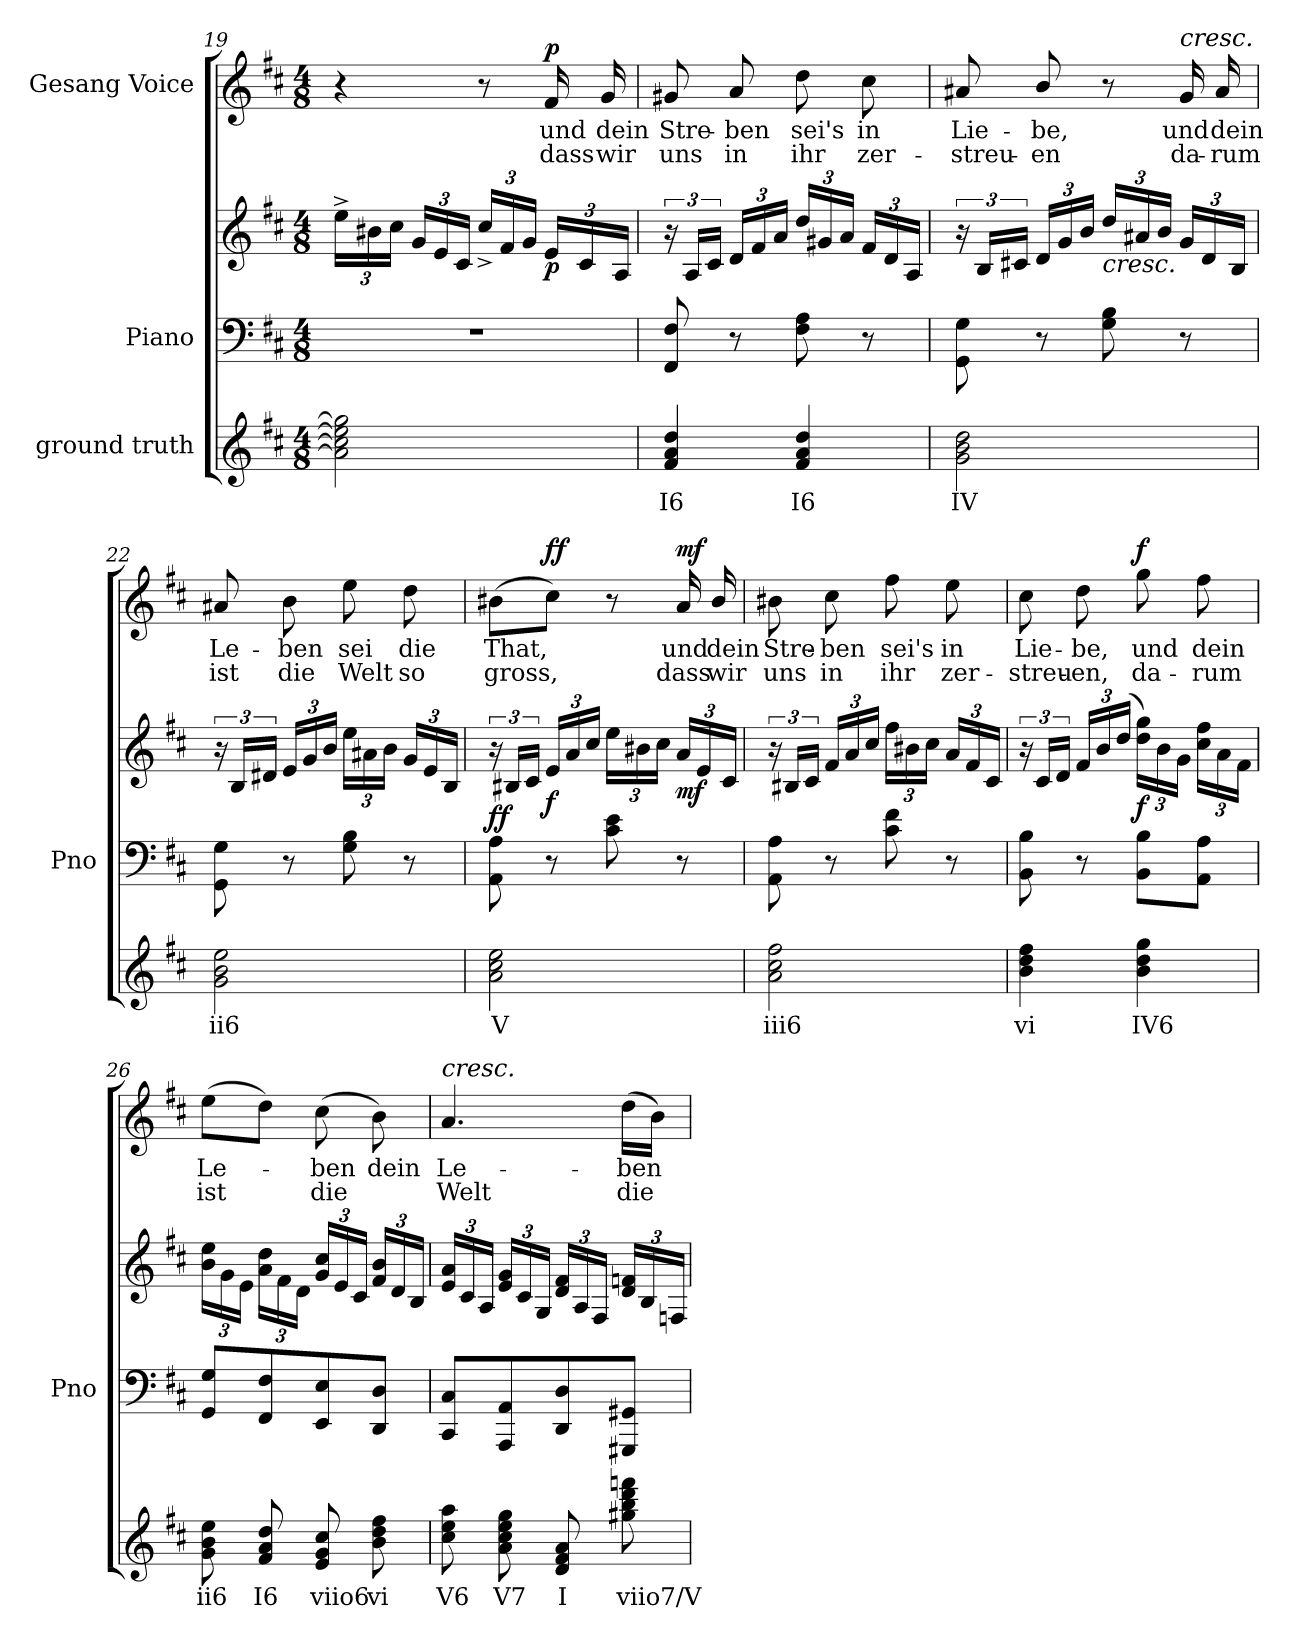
**kern	**text	**kern	**kern	**dynam	**kern	**text	**text	**dynam
*part3	*part3	*part2	*part2	*part2	*part1	*part1	*part1	*part1
*staff4	*staff4	*staff3	*staff2	*staff2/3	*staff1	*staff1	*staff1	*staff1
*I"ground truth	*	*I"Piano	*	*	*I"Gesang Voice	*	*	*
*	*	*I'Pno	*	*	*	*	*	*
*	*	*clefF4	*clefG2	*	*clefG2	*	*	*
*k[f#c#]	*	*k[f#c#]	*k[f#c#]	*	*k[f#c#]	*	*	*
*M4/8	*	*M4/8	*M4/8	*	*M4/8	*	*	*
=19	=19	=19	=19	=19	=19	=19	=19	=19
*	*	*	*Xbrackettup	*	*	*	*	*
2a] 2cc#] 2ee] 2gg]	.	2r	24ee^\LL	.	4r	.	.	.
.	.	.	24b#X\	.	.	.	.	.
.	.	.	24cc#\JJ	.	.	.	.	.
.	.	.	24g/LL	.	.	.	.	.
.	.	.	24e/	.	.	.	.	.
.	.	.	24c#/JJ	.	.	.	.	.
.	.	.	24cc#^/LL	.	8r	.	.	.
.	.	.	24f#/	.	.	.	.	.
.	.	.	24g/JJ	.	.	.	.	.
!	!	!	!	!LO:DY:b	!	!LO:LY:b	!LO:LY:b	!LO:DY:a
.	.	.	24e/LL	p	16f#/	und	dass	p
.	.	.	24c#/	.	.	.	.	.
!	!	!	!	!	!	!LO:LY:b	!LO:LY:b	!
.	.	.	.	.	16g/	dein	wir	.
.	.	.	24A/JJ	.	.	.	.	.
=20	=20	=20	=20	=20	=20	=20	=20	=20
*	*	*	*brackettup	*	*	*	*	*
!	!	!	!	!	!	!LO:LY:b	!LO:LY:b	!
4f# 4a 4dd	I6	8FF#/ 8F#/	24r	.	8g#X/	Stre-	uns	.
.	.	.	24A/LL	.	.	.	.	.
.	.	.	24c#/JJ	.	.	.	.	.
*	*	*	*Xbrackettup	*	*	*	*	*
!	!	!	!	!	!	!LO:LY:b	!LO:LY:b	!
.	.	8r	24d/LL	.	8a/	-ben	in	.
.	.	.	24f#/	.	.	.	.	.
.	.	.	24a/JJ	.	.	.	.	.
!	!	!	!	!	!	!LO:LY:b	!LO:LY:b	!
4f# 4a 4dd	I6	8F#\ 8A\	24dd/LL	.	8dd\	sei's	ihr	.
.	.	.	24g#X/	.	.	.	.	.
.	.	.	24a/JJ	.	.	.	.	.
!	!	!	!	!	!	!LO:LY:b	!LO:LY:b	!
.	.	8r	24f#/LL	.	8cc#\	in	zer-	.
.	.	.	24d/	.	.	.	.	.
.	.	.	24A/JJ	.	.	.	.	.
=21	=21	=21	=21	=21	=21	=21	=21	=21
*	*	*	*brackettup	*	*	*	*	*
!	!	!	!	!	!	!LO:LY:b	!LO:LY:b	!
2g 2b 2dd	IV	8GG\ 8G\	24r	.	8a#X/	Lie-	-streu-	.
.	.	.	24B/LL	.	.	.	.	.
.	.	.	24c#X/JJ	.	.	.	.	.
*	*	*	*Xbrackettup	*	*	*	*	*
!	!	!	!	!	!	!LO:LY:b	!LO:LY:b	!
.	.	8r	24d/LL	.	8b/	-be,	-en	.
.	.	.	24g/	.	.	.	.	.
.	.	.	24b/JJ	.	.	.	.	.
!	!	!	!LO:TX:b:i:t=cresc.	!	!	!	!	!
.	.	8G\ 8B\	24dd/LL	.	8r	.	.	.
.	.	.	24a#X/	.	.	.	.	.
.	.	.	24b/JJ	.	.	.	.	.
!	!	!	!	!	!LO:TX:a:i:t=cresc.	!	!	!
!	!	!	!	!	!	!LO:LY:b	!LO:LY:b	!
.	.	8r	24g/LL	.	16g/	und	da-	.
.	.	.	24d/	.	.	.	.	.
!	!	!	!	!	!	!LO:LY:b	!LO:LY:b	!
.	.	.	.	.	16a#/	dein	-rum	.
.	.	.	24B/JJ	.	.	.	.	.
=22	=22	=22	=22	=22	=22	=22	=22	=22
*	*	*	*brackettup	*	*	*	*	*
!	!	!	!	!	!	!LO:LY:b	!LO:LY:b	!
2g 2b 2ee	ii6	8GG\ 8G\	24r	.	8a#X/	Le-	ist	.
.	.	.	24B/LL	.	.	.	.	.
.	.	.	24d#X/JJ	.	.	.	.	.
*	*	*	*Xbrackettup	*	*	*	*	*
!	!	!	!	!	!	!LO:LY:b	!LO:LY:b	!
.	.	8r	24e/LL	.	8b\	-ben	die	.
.	.	.	24g/	.	.	.	.	.
.	.	.	24b/JJ	.	.	.	.	.
!	!	!	!	!	!	!LO:LY:b	!LO:LY:b	!
.	.	8G\ 8B\	24ee\LL	.	8ee\	sei	Welt	.
.	.	.	24a#X\	.	.	.	.	.
.	.	.	24b\JJ	.	.	.	.	.
!	!	!	!	!	!	!LO:LY:b	!LO:LY:b	!
.	.	8r	24g/LL	.	8dd\	die	so	.
.	.	.	24e/	.	.	.	.	.
.	.	.	24B/JJ	.	.	.	.	.
=23	=23	=23	=23	=23	=23	=23	=23	=23
*	*	*	*brackettup	*	*	*	*	*
!	!	!	!	!LO:DY:b	!	!LO:LY:b	!LO:LY:b	!
2a 2cc# 2ee	V	8AA\ 8A\	24r	ff	(>8b#X\L	That,	gross,	.
.	.	.	24B#X/LL	.	.	.	.	.
.	.	.	24c#/JJ	.	.	.	.	.
*	*	*	*Xbrackettup	*	*	*	*	*
!	!	!	!	!LO:DY:b	!	!	!	!LO:DY:a
.	.	8r	24e/LL	f	8cc#\J)	.	.	ff
.	.	.	24a/	.	.	.	.	.
.	.	.	24cc#/JJ	.	.	.	.	.
.	.	8c#\ 8e\	24ee\LL	.	8r	.	.	.
.	.	.	24b#X\	.	.	.	.	.
.	.	.	24cc#\JJ	.	.	.	.	.
!	!	!	!	!LO:DY:b	!	!LO:LY:b	!LO:LY:b	!LO:DY:a
.	.	8r	24a/LL	mf	16a/	und	dass	mf
.	.	.	24e/	.	.	.	.	.
!	!	!	!	!	!	!LO:LY:b	!LO:LY:b	!
.	.	.	.	.	16b#/	dein	wir	.
.	.	.	24c#/JJ	.	.	.	.	.
=24	=24	=24	=24	=24	=24	=24	=24	=24
*	*	*	*brackettup	*	*	*	*	*
!	!	!	!	!	!	!LO:LY:b	!LO:LY:b	!
2a 2cc# 2ff#	iii6	8AA\ 8A\	24r	.	8b#X\	Stre-	uns	.
.	.	.	24B#X/LL	.	.	.	.	.
.	.	.	24c#/JJ	.	.	.	.	.
*	*	*	*Xbrackettup	*	*	*	*	*
!	!	!	!	!	!	!LO:LY:b	!LO:LY:b	!
.	.	8r	24f#/LL	.	8cc#\	-ben	in	.
.	.	.	24a/	.	.	.	.	.
.	.	.	24cc#/JJ	.	.	.	.	.
!	!	!	!	!	!	!LO:LY:b	!LO:LY:b	!
.	.	8c#\ 8f#\	24ff#\LL	.	8ff#\	sei's	ihr	.
.	.	.	24b#X\	.	.	.	.	.
.	.	.	24cc#\JJ	.	.	.	.	.
!	!	!	!	!	!	!LO:LY:b	!LO:LY:b	!
.	.	8r	24a/LL	.	8ee\	in	zer-	.
.	.	.	24f#/	.	.	.	.	.
.	.	.	24c#/JJ	.	.	.	.	.
=25	=25	=25	=25	=25	=25	=25	=25	=25
*	*	*	*brackettup	*	*	*	*	*
!	!	!	!	!	!	!LO:LY:b	!LO:LY:b	!
4b 4dd 4ff#	vi	8BB\ 8B\	24r	.	8cc#\	Lie-	-streu-	.
.	.	.	24c#/LL	.	.	.	.	.
.	.	.	24d/JJ	.	.	.	.	.
*	*	*	*Xbrackettup	*	*	*	*	*
!	!	!	!	!	!	!LO:LY:b	!LO:LY:b	!
.	.	8r	24f#/LL	.	8dd\	-be,	-en,	.
.	.	.	24b/	.	.	.	.	.
.	.	.	(<24dd/JJ	.	.	.	.	.
!	!	!	!	!LO:DY:b	!	!LO:LY:b	!LO:LY:b	!LO:DY:a
4b 4dd 4gg	IV6	8BB\ 8B\L	24dd\ 24gg\LL)	f	8gg\	und	da-	f
.	.	.	24b\	.	.	.	.	.
.	.	.	24g\JJ	.	.	.	.	.
!	!	!	!	!	!	!LO:LY:b	!LO:LY:b	!
.	.	8AA\ 8A\J	24cc#\ 24ff#\LL	.	8ff#\	dein	-rum	.
.	.	.	24a\	.	.	.	.	.
.	.	.	24f#\JJ	.	.	.	.	.
=26	=26	=26	=26	=26	=26	=26	=26	=26
!	!	!	!	!	!	!LO:LY:b	!LO:LY:b	!
8g 8b 8ee	ii6	8GG/ 8G/L	24b\ 24ee\LL	.	(>8ee\L	Le-	ist	.
.	.	.	24g\	.	.	.	.	.
.	.	.	24e\JJ	.	.	.	.	.
8f# 8a 8dd	I6	8FF#/ 8F#/	24a\ 24dd\LL	.	8dd\J)	.	.	.
.	.	.	24f#\	.	.	.	.	.
.	.	.	24d\JJ	.	.	.	.	.
!	!	!	!	!	!	!LO:LY:b	!LO:LY:b	!
8e 8g 8cc#	viio6	8EE/ 8E/	24g/ 24cc#/LL	.	(<8cc#\	-ben	die	.
.	.	.	24e/	.	.	.	.	.
.	.	.	24c#/JJ	.	.	.	.	.
!	!	!	!	!	!	!LO:LY:b	!	!
8b 8dd 8ff#	vi	8DD/ 8D/J	24f#/ 24b/LL	.	8b\)	dein	.	.
.	.	.	24d/	.	.	.	.	.
.	.	.	24B/JJ	.	.	.	.	.
=27	=27	=27	=27	=27	=27	=27	=27	=27
!	!	!	!	!	!LO:TX:a:i:t=cresc.	!	!	!
!	!	!	!	!	!	!LO:LY:b	!LO:LY:b	!
8cc# 8ee 8aa	V6	8CC#/ 8C#/L	24e/ 24a/LL	.	4.a/	Le-	Welt	.
.	.	.	24c#/	.	.	.	.	.
.	.	.	24A/JJ	.	.	.	.	.
8a 8cc# 8ee 8gg	V7	8AAA/ 8AA/	24e/ 24g/LL	.	.	.	.	.
.	.	.	24c#/	.	.	.	.	.
.	.	.	24G/JJ	.	.	.	.	.
8d 8f# 8a	I	8DD/ 8D/	24d/ 24f#/LL	.	.	.	.	.
.	.	.	24A/	.	.	.	.	.
.	.	.	24F#/JJ	.	.	.	.	.
!	!	!	!	!	!	!LO:LY:b	!LO:LY:b	!
8gg#X 8bb 8ddd 8fffn	viio7/V	8GGG#X/ 8GG#X/J	24d/ 24fn/LL	.	(>16dd\LL	-ben	die	.
.	.	.	24B/	.	.	.	.	.
.	.	.	.	.	16b\JJ)	.	.	.
.	.	.	24Fn/JJ	.	.	.	.	.
=	=	=	=	=	=	=	=	=
*-	*-	*-	*-	*-	*-	*-	*-	*-
